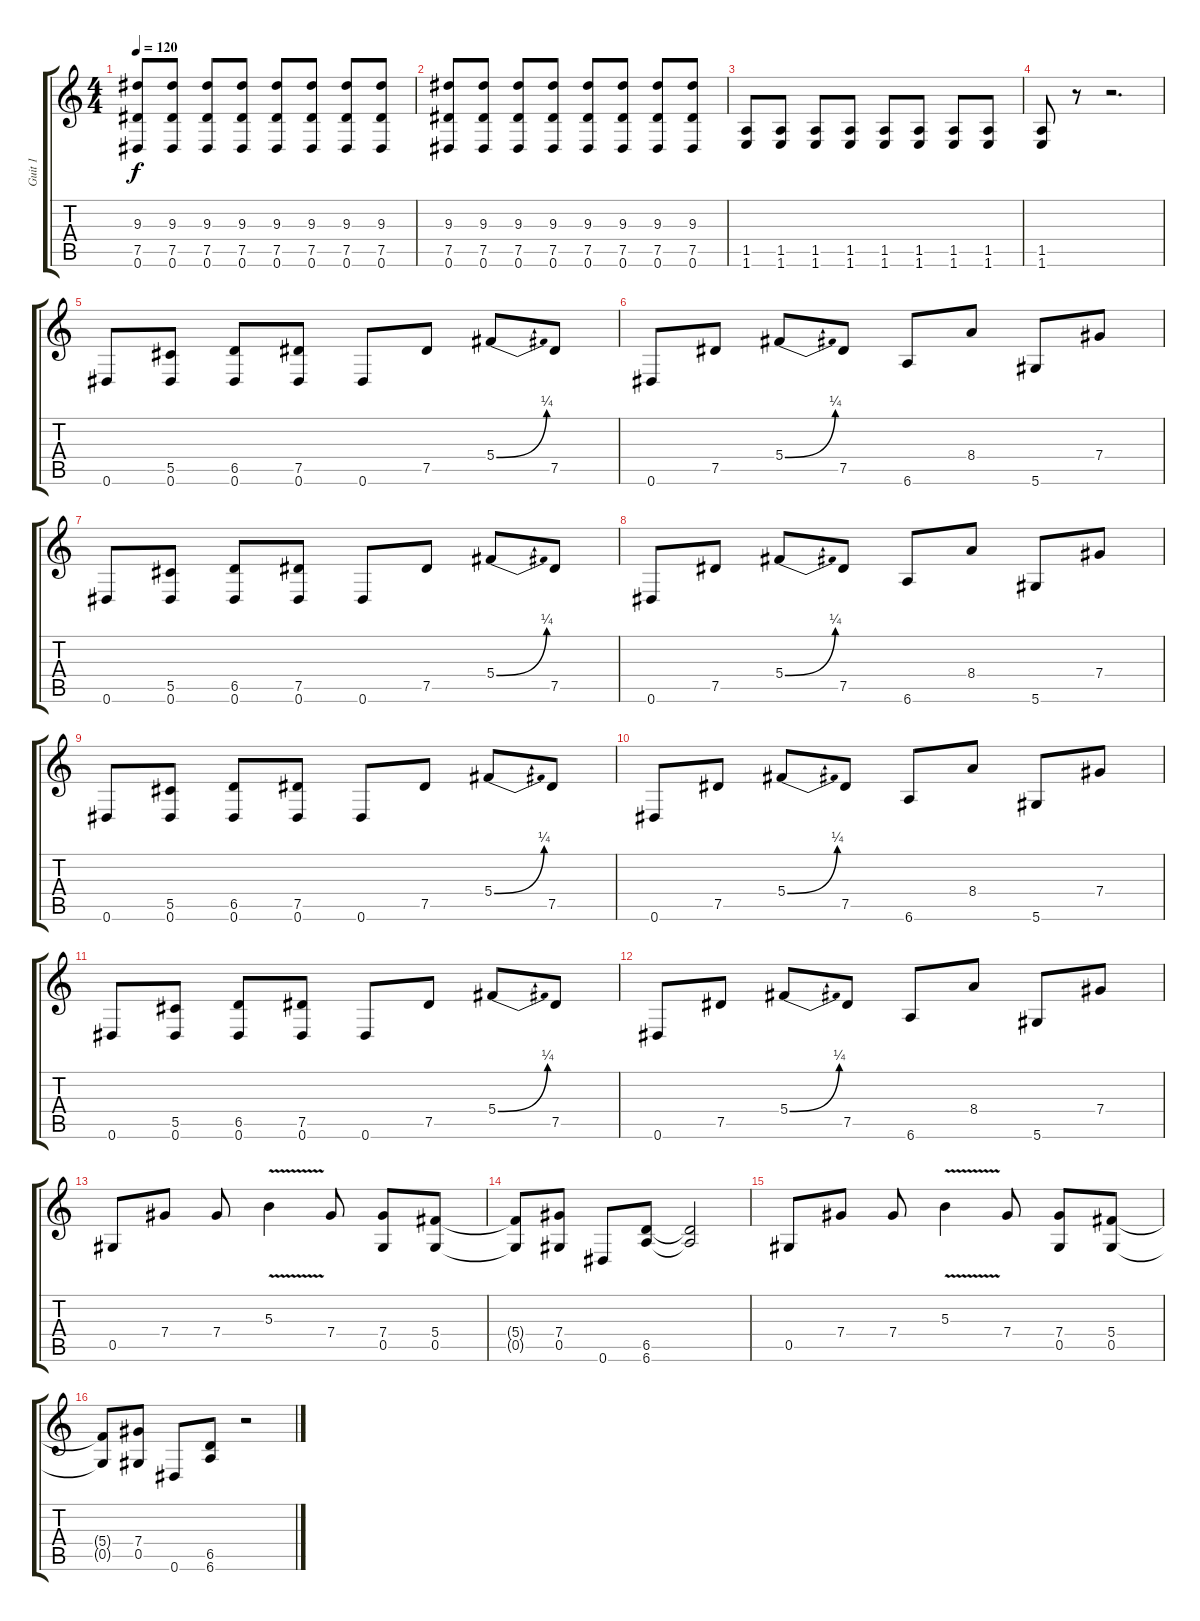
\track ("Guit 1" "Guit 1") {instrument distortionguitar}
\staff {score tabs}
\tuning (Eb4 Bb3 Gb3 Db3 Ab2 Eb2) {hide}
\ts (4 4)
\tempo 120
\clef g2
\ks c
(9.3 7.5 0.6).8{dy f} (9.3 7.5 0.6).8 (9.3 7.5 0.6).8 (9.3 7.5 0.6).8 (9.3 7.5 0.6).8 (9.3 7.5 0.6).8 (9.3 7.5 0.6).8 (9.3 7.5 0.6).8 |
(9.3 7.5 0.6).8 (9.3 7.5 0.6).8 (9.3 7.5 0.6).8 (9.3 7.5 0.6).8 (9.3 7.5 0.6).8 (9.3 7.5 0.6).8 (9.3 7.5 0.6).8 (9.3 7.5 0.6).8 |
(1.5 1.6).8 (1.5 1.6).8 (1.5 1.6).8 (1.5 1.6).8 (1.5 1.6).8 (1.5 1.6).8 (1.5 1.6).8 (1.5 1.6).8 |
(1.5 1.6).8 r.8 r.2{d} |
0.6.8 (5.5 0.6).8 (6.5 0.6).8 (7.5 0.6).8 0.6.8 7.5.8 5.4{be (bend 0 0 60 1)}.8 7.5.8 |
0.6.8 7.5.8 5.4{be (bend 0 0 60 1)}.8 7.5.8 6.6.8 8.4.8 5.6.8 7.4.8 |
0.6.8 (5.5 0.6).8 (6.5 0.6).8 (7.5 0.6).8 0.6.8 7.5.8 5.4{be (bend 0 0 60 1)}.8 7.5.8 |
0.6.8 7.5.8 5.4{be (bend 0 0 60 1)}.8 7.5.8 6.6.8 8.4.8 5.6.8 7.4.8 |
0.6.8 (5.5 0.6).8 (6.5 0.6).8 (7.5 0.6).8 0.6.8 7.5.8 5.4{be (bend 0 0 60 1)}.8 7.5.8 |
0.6.8 7.5.8 5.4{be (bend 0 0 60 1)}.8 7.5.8 6.6.8 8.4.8 5.6.8 7.4.8 |
0.6.8 (5.5 0.6).8 (6.5 0.6).8 (7.5 0.6).8 0.6.8 7.5.8 5.4{be (bend 0 0 60 1)}.8 7.5.8 |
0.6.8 7.5.8 5.4{be (bend 0 0 60 1)}.8 7.5.8 6.6.8 8.4.8 5.6.8 7.4.8 |
0.5.8 7.4.8 7.4.8 5.3{v}.4 7.4.8 (7.4 0.5).8 (5.4 0.5).8 |
(5.4{t} 0.5{t}).8 (7.4 0.5).8 0.6.8 (6.5 6.6).8 (6.5{t} 6.6{t}).2 |
0.5.8 7.4.8 7.4.8 5.3{v}.4 7.4.8 (7.4 0.5).8 (5.4 0.5).8 |
(5.4{t} 0.5{t}).8 (7.4 0.5).8 0.6.8 (6.5 6.6).8 r.2
